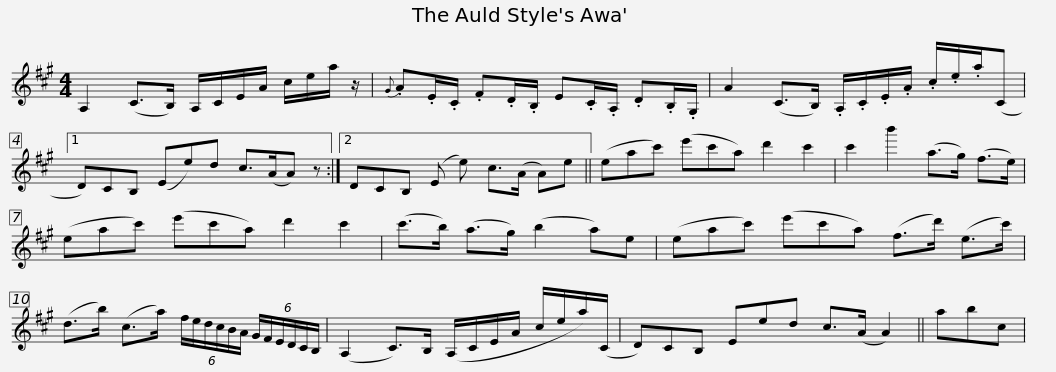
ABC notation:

X:1
L:1/8
M:4/4
I:linebreak $
K:A
V:1 treble
V:1
 A,2 (C>B,) A,/C/E/A/ c/e/a/ z/ |{G} .A.E/.C/ .F.D/.B,/ E.C/.A,/ .D.B,/.G,/ | A2 (C>B,) .A,/.C/.E/.A/ .c/.e/.a/(C |1$ D)CB, (Ee)d c>(AA) z :|2 DCB, (E e) c>(A A)e || %5
 (eac') (e'c'a) d'2 c'2 | c'2 b'2 (a>g) (f>e) |$ (eac') (e'c'a) d'2 c'2 | (c'>b) (a>g) (b2 a)e | (eac') (e'c'a) (f>d') (e>c') |$ %10
 (d>b) (c>a) (6:2:6f/e/d/c/B/A/ (6:2:6G/F/E/D/C/B,/ | (A,2 C>)B, (A,/C/E/A/ c/e/a/)(C/ | D)CB, Eed c>(A A2) || abc | %14
